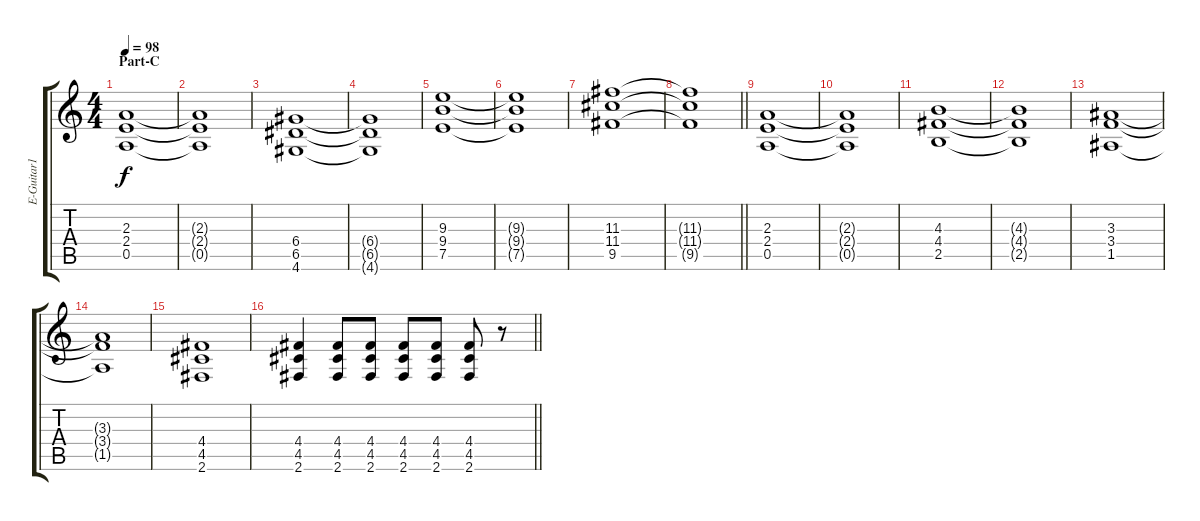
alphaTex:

\track ("E-Guitar1" "E-Guitar1") {instrument distortionguitar}
\staff {score tabs}
\tuning (E4 B3 G3 D3 A2 E2) {hide}
\ts (4 4)
\section ("" "Part-C")
\tempo 98
\clef g2
\ks c
(2.3 2.4 0.5).1{dy f} |
(2.3{t} 2.4{t} 0.5{t}).1 |
(6.4 6.5 4.6).1 |
(6.4{t} 6.5{t} 4.6{t}).1 |
(9.3 9.4 7.5).1 |
(9.3{t} 9.4{t} 7.5{t}).1 |
(11.3 11.4 9.5).1 |
\barLineRight lightlight
(11.3{t} 11.4{t} 9.5{t}).1 |
(2.3 2.4 0.5).1 |
(2.3{t} 2.4{t} 0.5{t}).1 |
(4.3 4.4 2.5).1 |
(4.3{t} 4.4{t} 2.5{t}).1 |
(3.3 3.4 1.5).1 |
(3.3{t} 3.4{t} 1.5{t}).1 |
(4.4 4.5 2.6).1 |
\barLineRight lightlight
(4.4 4.5 2.6).4 (4.4 4.5 2.6).8 (4.4 4.5 2.6).8 (4.4 4.5 2.6).8 (4.4 4.5 2.6).8 (4.4 4.5 2.6).8 r.8
